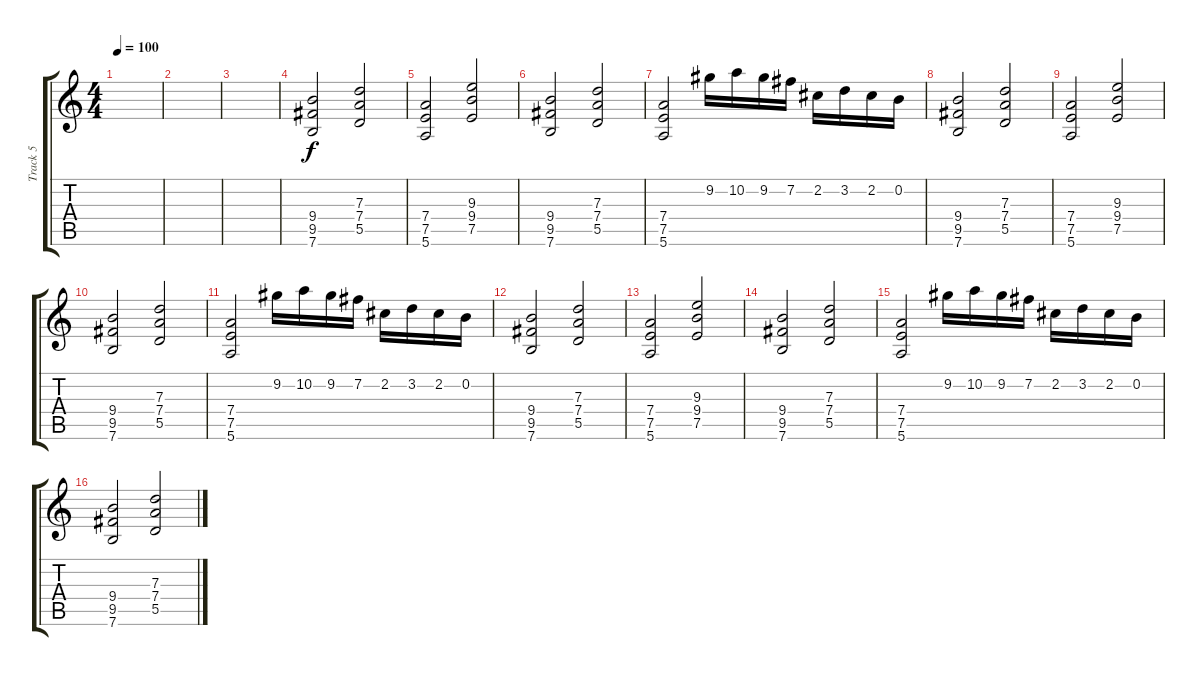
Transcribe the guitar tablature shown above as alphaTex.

\track ("Track 5" "Track 5") {instrument distortionguitar}
\staff {score tabs}
\tuning (E4 B3 G3 D3 A2 E2) {hide}
\ts (4 4)
\tempo 100
\clef g2
\ks c
|
|
|
(9.4 9.5 7.6).2 (7.3 7.4 5.5).2 |
(7.4 7.5 5.6).2 (9.3 9.4 7.5).2 |
(9.4 9.5 7.6).2 (7.3 7.4 5.5).2 |
(7.4 7.5 5.6).2 9.2.16 10.2.16 9.2.16 7.2.16 2.2.16 3.2.16 2.2.16 0.2.16 |
(9.4 9.5 7.6).2 (7.3 7.4 5.5).2 |
(7.4 7.5 5.6).2 (9.3 9.4 7.5).2 |
(9.4 9.5 7.6).2 (7.3 7.4 5.5).2 |
(7.4 7.5 5.6).2 9.2.16 10.2.16 9.2.16 7.2.16 2.2.16 3.2.16 2.2.16 0.2.16 |
(9.4 9.5 7.6).2 (7.3 7.4 5.5).2 |
(7.4 7.5 5.6).2 (9.3 9.4 7.5).2 |
(9.4 9.5 7.6).2 (7.3 7.4 5.5).2 |
(7.4 7.5 5.6).2 9.2.16 10.2.16 9.2.16 7.2.16 2.2.16 3.2.16 2.2.16 0.2.16 |
(9.4 9.5 7.6).2 (7.3 7.4 5.5).2
